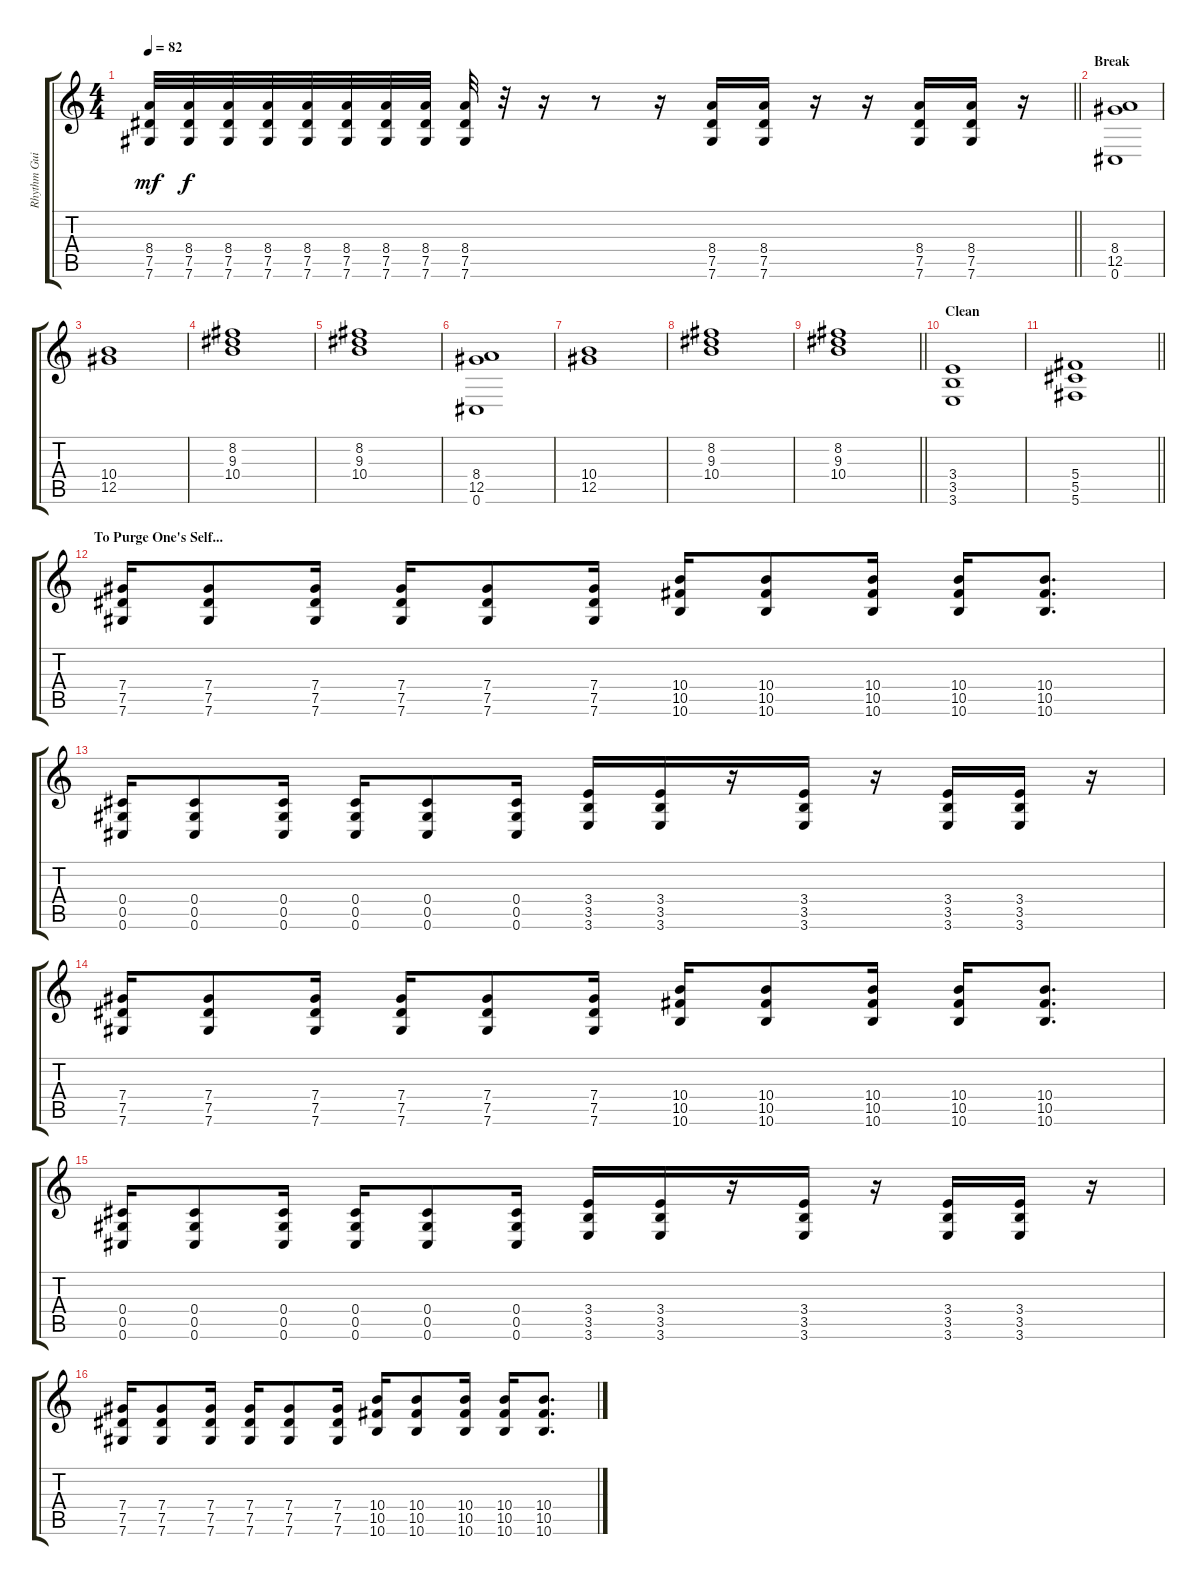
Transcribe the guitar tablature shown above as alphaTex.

\track ("Rhythm Guitar" "Rhythm Gui") {instrument overdrivenguitar}
\staff {score tabs}
\tuning (Eb4 Bb3 Gb3 Db3 Ab2 Db2) {hide}
\ts (4 4)
\tempo 82
\clef g2
\barLineRight lightlight
\ks c
(8.4 7.5 7.6).32{dy mf} (8.4 7.5 7.6).32{dy f} (8.4 7.5 7.6).32 (8.4 7.5 7.6).32 (8.4 7.5 7.6).32 (8.4 7.5 7.6).32 (8.4 7.5 7.6).32 (8.4 7.5 7.6).32 (8.4 7.5 7.6).32 r.32 r.16 r.8 r.16 (8.4 7.5 7.6).16 (8.4 7.5 7.6).16 r.16 r.16 (8.4 7.5 7.6).16 (8.4 7.5 7.6).16 r.16 |
\section ("" "Break")
(8.4 12.5 0.6).1 |
(10.4 12.5).1 |
(8.2 9.3 10.4).1 |
(8.2 9.3 10.4).1 |
(8.4 12.5 0.6).1 |
(10.4 12.5).1 |
(8.2 9.3 10.4).1 |
\barLineRight lightlight
(8.2 9.3 10.4).1 |
\section ("" "Clean")
(3.4 3.5 3.6).1{instrument electricguitarclean} |
\barLineRight lightlight
(5.4 5.5 5.6).1 |
\section ("" "To Purge One's Self...")
(7.4 7.5 7.6).16{instrument overdrivenguitar} (7.4 7.5 7.6).8 (7.4 7.5 7.6).16 (7.4 7.5 7.6).16 (7.4 7.5 7.6).8 (7.4 7.5 7.6).16 (10.4 10.5 10.6).16 (10.4 10.5 10.6).8 (10.4 10.5 10.6).16 (10.4 10.5 10.6).16 (10.4 10.5 10.6).8{d} |
(0.4 0.5 0.6).16 (0.4 0.5 0.6).8 (0.4 0.5 0.6).16 (0.4 0.5 0.6).16 (0.4 0.5 0.6).8 (0.4 0.5 0.6).16 (3.4 3.5 3.6).16 (3.4 3.5 3.6).16 r.16 (3.4 3.5 3.6).16 r.16 (3.4 3.5 3.6).16 (3.4 3.5 3.6).16 r.16 |
(7.4 7.5 7.6).16 (7.4 7.5 7.6).8 (7.4 7.5 7.6).16 (7.4 7.5 7.6).16 (7.4 7.5 7.6).8 (7.4 7.5 7.6).16 (10.4 10.5 10.6).16 (10.4 10.5 10.6).8 (10.4 10.5 10.6).16 (10.4 10.5 10.6).16 (10.4 10.5 10.6).8{d} |
(0.4 0.5 0.6).16 (0.4 0.5 0.6).8 (0.4 0.5 0.6).16 (0.4 0.5 0.6).16 (0.4 0.5 0.6).8 (0.4 0.5 0.6).16 (3.4 3.5 3.6).16 (3.4 3.5 3.6).16 r.16 (3.4 3.5 3.6).16 r.16 (3.4 3.5 3.6).16 (3.4 3.5 3.6).16 r.16 |
(7.4 7.5 7.6).16 (7.4 7.5 7.6).8 (7.4 7.5 7.6).16 (7.4 7.5 7.6).16 (7.4 7.5 7.6).8 (7.4 7.5 7.6).16 (10.4 10.5 10.6).16 (10.4 10.5 10.6).8 (10.4 10.5 10.6).16 (10.4 10.5 10.6).16 (10.4 10.5 10.6).8{d}
